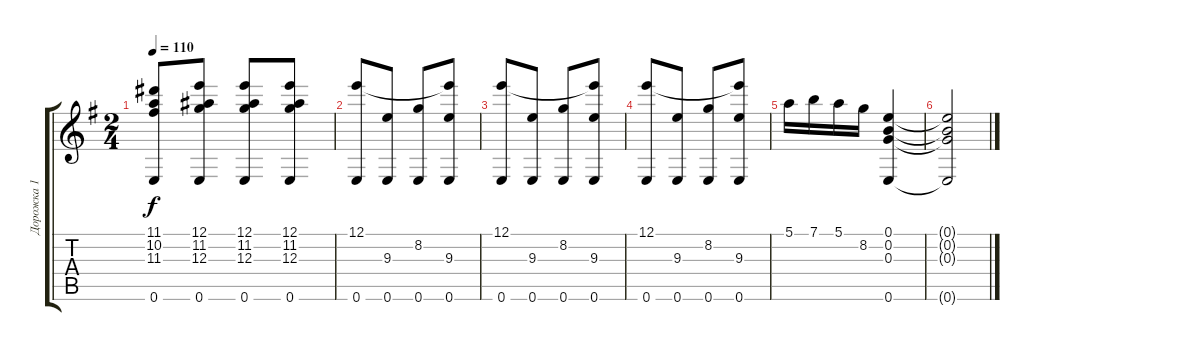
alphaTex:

\track ("Дорожка 1" "Дорожка 1") {instrument acousticguitarnylon}
\staff {score tabs}
\tuning (E4 B3 G3 D3 A2 E2) {hide}
\ts (2 4)
\tempo 110
\clef g2
\ks eminor
(11.1 10.2 11.3 0.6).8{dy f} (12.1 11.2 12.3 0.6).8 (12.1 11.2 12.3 0.6).8 (12.1 11.2 12.3 0.6).8 |
(12.1 0.6).8 (9.3 0.6).8 (8.2 0.6).8 (12.1{t} 9.3 0.6).8 |
(12.1 0.6).8 (9.3 0.6).8 (8.2 0.6).8 (12.1{t} 9.3 0.6).8 |
(12.1 0.6).8 (9.3 0.6).8 (8.2 0.6).8 (12.1{t} 9.3 0.6).8 |
5.1.16 7.1.16 5.1.16 8.2.16 (0.1 0.2 0.3 0.6).4 |
(0.1{t} 0.2{t} 0.3{t} 0.6{t}).2
